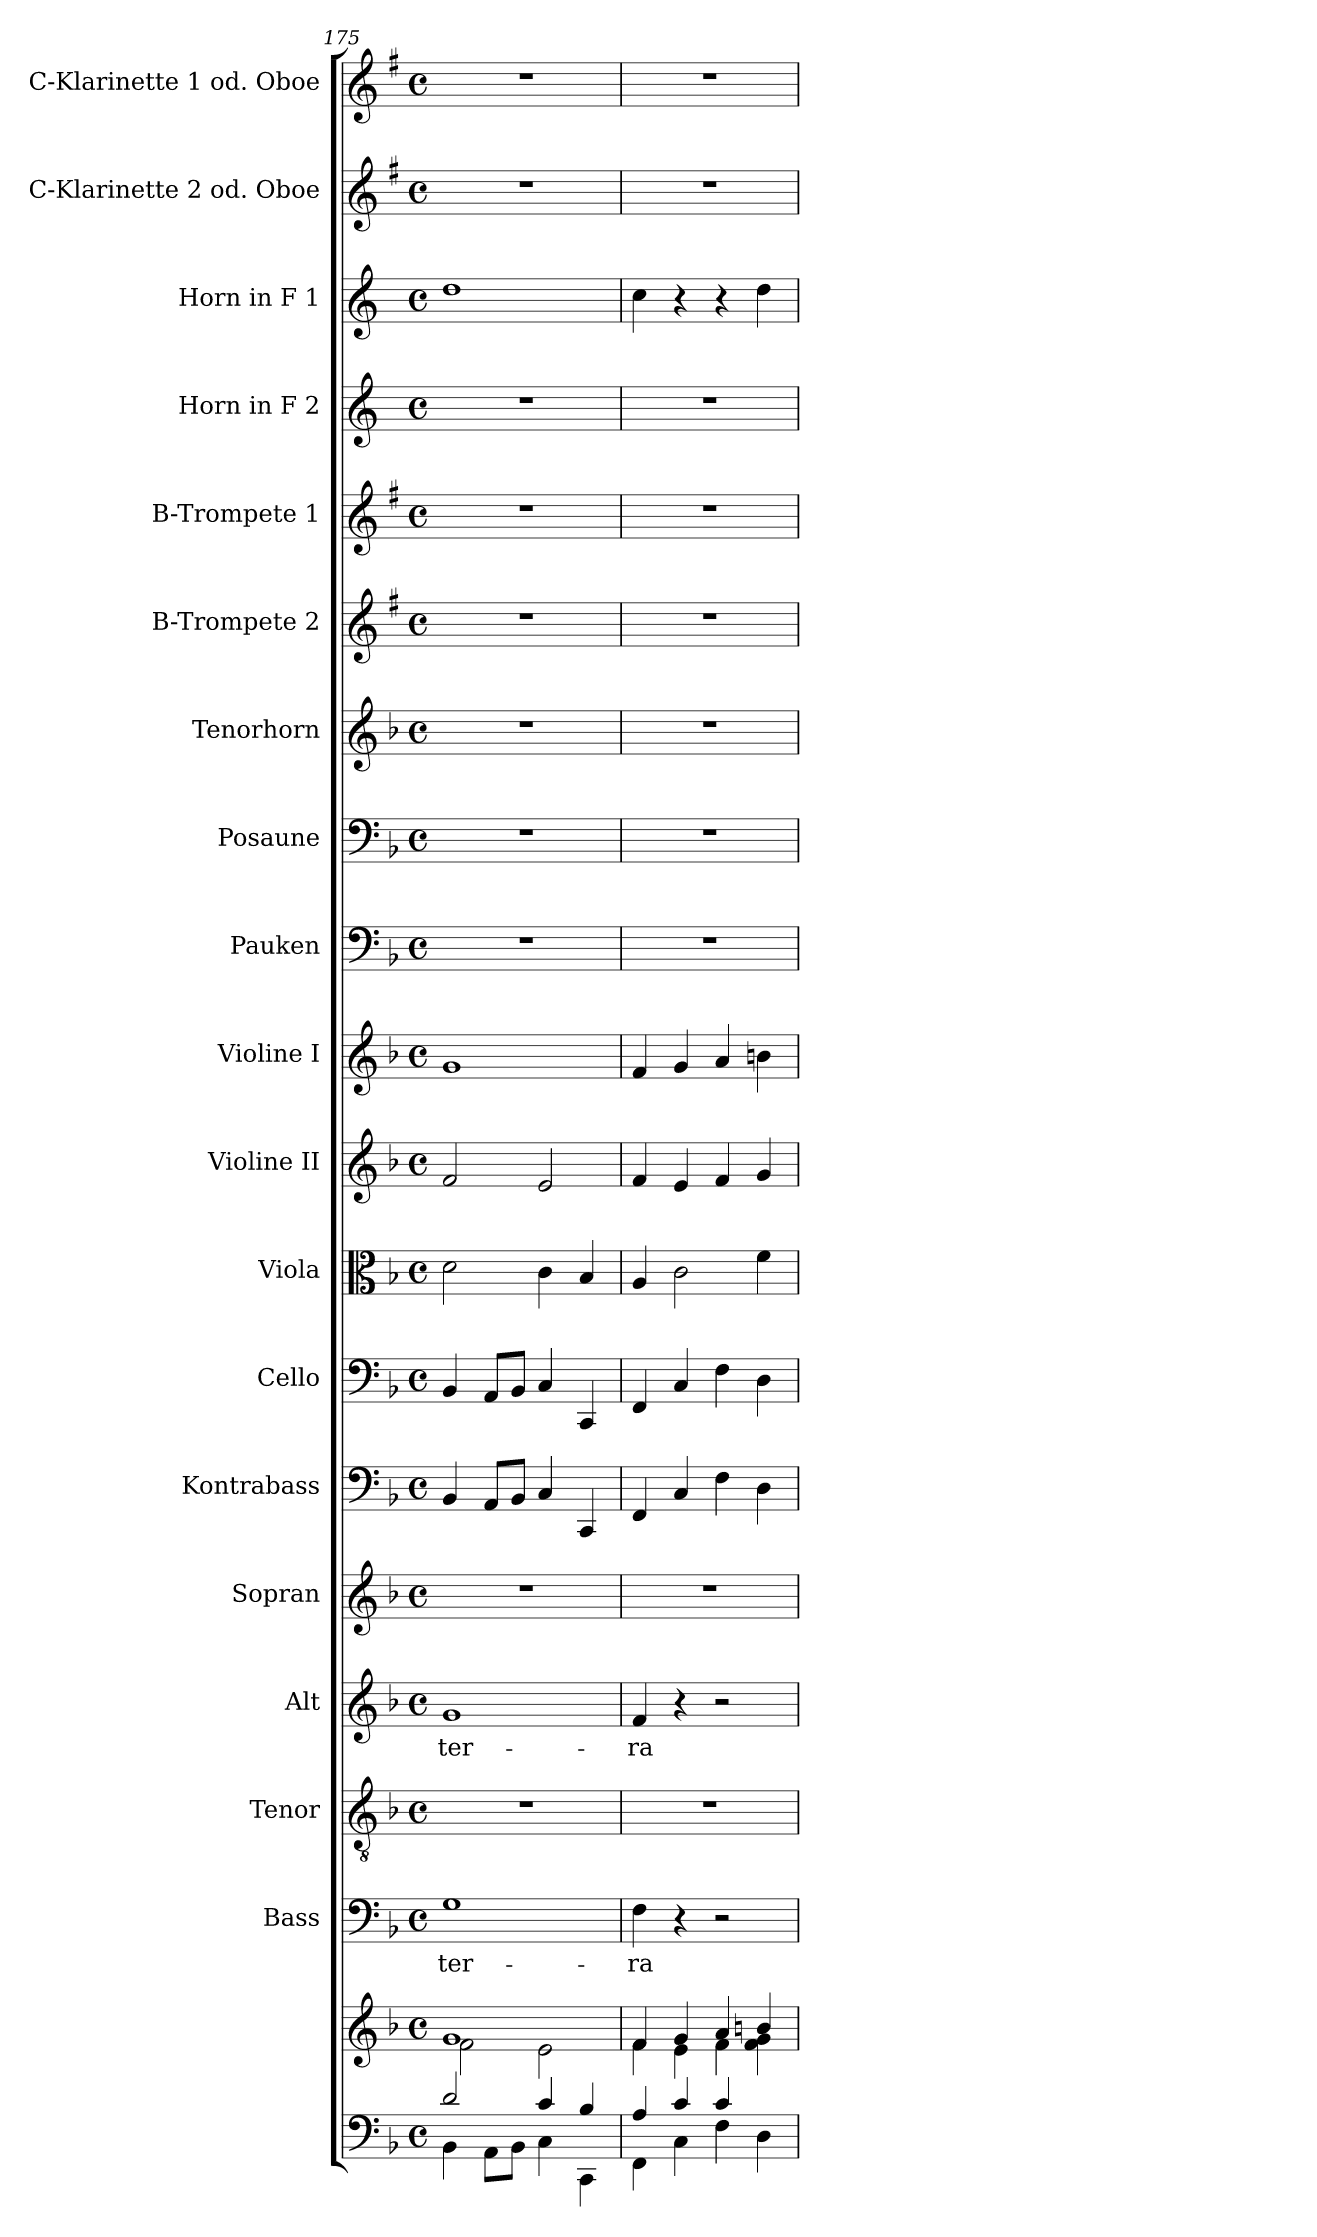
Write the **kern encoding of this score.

**kern	**kern	**kern	**text	**kern	**kern	**text	**kern	**kern	**kern	**kern	**kern	**kern	**kern	**kern	**kern	**kern	**kern	**kern	**kern	**kern	**kern
*part19	*part19	*part18	*part18	*part17	*part16	*part16	*part15	*part14	*part13	*part12	*part11	*part10	*part9	*part8	*part7	*part6	*part5	*part4	*part3	*part2	*part1
*staff20	*staff19	*staff18	*staff18	*staff17	*staff16	*staff16	*staff15	*staff14	*staff13	*staff12	*staff11	*staff10	*staff9	*staff8	*staff7	*staff6	*staff5	*staff4	*staff3	*staff2	*staff1
*	*	*I"Bass	*	*I"Tenor	*I"Alt	*	*I"Sopran	*I"Kontrabass	*I"Cello	*I"Viola	*I"Violine II	*I"Violine I	*I"Pauken	*I"Posaune	*I"Tenorhorn	*I"B-Trompete 2	*I"B-Trompete 1	*I"Horn in F 2	*I"Horn in F 1	*I"C-Klarinette 2 od. Oboe	*I"C-Klarinette 1 od. Oboe
*	*	*I'B.	*	*I'T.	*I'A.	*	*I'S.	*I'Kb.	*	*I'Vla.	*I'Vl. II	*I'Vl. I	*I'Pk.	*I'Pos.	*I'T. Hrn.	*I'B Trp. 2	*I'B Trp. 1	*	*	*I'C Kl. 2	*I'C Kl. 1
*clefF4	*clefG2	*clefF4	*	*clefGv2	*clefG2	*	*clefG2	*clefF4	*clefF4	*clefC3	*clefG2	*clefG2	*clefF4	*clefF4	*clefG2	*clefG2	*clefG2	*clefG2	*clefG2	*clefG2	*clefG2
*	*	*	*	*	*	*	*	*ITrd7c12	*	*	*	*	*	*	*ITrd8c14	*ITrd1c2	*ITrd1c2	*ITrd4c7	*ITrd4c7	*ITrd1c2	*ITrd1c2
*k[b-]	*k[b-]	*k[b-]	*	*k[b-]	*k[b-]	*	*k[b-]	*k[b-]	*k[b-]	*k[b-]	*k[b-]	*k[b-]	*k[b-]	*k[b-]	*k[b-]	*k[b-]	*k[b-]	*k[b-]	*k[b-]	*k[b-]	*k[b-]
*F:	*F:	*F:	*	*F:	*F:	*	*F:	*F:	*F:	*F:	*F:	*F:	*F:	*F:	*F:	*F:	*F:	*F:	*F:	*F:	*F:
*M4/4	*M4/4	*M4/4	*	*M4/4	*M4/4	*	*M4/4	*M4/4	*M4/4	*M4/4	*M4/4	*M4/4	*M4/4	*M4/4	*M4/4	*M4/4	*M4/4	*M4/4	*M4/4	*M4/4	*M4/4
*met(c)	*met(c)	*met(c)	*	*met(c)	*met(c)	*	*met(c)	*met(c)	*met(c)	*met(c)	*met(c)	*met(c)	*met(c)	*met(c)	*met(c)	*met(c)	*met(c)	*met(c)	*met(c)	*met(c)	*met(c)
=175	=175	=175	=175	=175	=175	=175	=175	=175	=175	=175	=175	=175	=175	=175	=175	=175	=175	=175	=175	=175	=175
*^	*^	*	*	*	*	*	*	*	*	*	*	*	*	*	*	*	*	*	*	*	*
!	!	!	!	!	!LO:LY:b	!	!	!LO:LY:b	!	!	!	!	!	!	!	!	!	!	!	!	!	!	!
2d/	4BB-\	1g	2f\	1G	ter-	1r	1g	ter-	1r	4BBB-/	4BB-/	2d\	2f/	1g	1r	1r	1r	1r	1r	1r	1g	1r	1r
.	8AA\L	.	.	.	.	.	.	.	.	8AAA/L	8AA/L	.	.	.	.	.	.	.	.	.	.	.	.
.	8BB-\J	.	.	.	.	.	.	.	.	8BBB-/J	8BB-/J	.	.	.	.	.	.	.	.	.	.	.	.
4c/	4C\	.	2e\	.	.	.	.	.	.	4CC/	4C/	4c\	2e/	.	.	.	.	.	.	.	.	.	.
4B-/	4CC\	.	.	.	.	.	.	.	.	4CCC/	4CC/	4B-/	.	.	.	.	.	.	.	.	.	.	.
=176	=176	=176	=176	=176	=176	=176	=176	=176	=176	=176	=176	=176	=176	=176	=176	=176	=176	=176	=176	=176	=176	=176	=176
!	!	!	!	!	!LO:LY:b	!	!	!LO:LY:b	!	!	!	!	!	!	!	!	!	!	!	!	!	!	!
4A/	4FF\	4f/	4f\	4F\	-ra	1r	4f/	-ra	1r	4FFF/	4FF/	4A/	4f/	4f/	1r	1r	1r	1r	1r	1r	4f\	1r	1r
4c/	4C\	4g/	4e\	4r	.	.	4r	.	.	4CC/	4C/	2c\	4e/	4g/	.	.	.	.	.	.	4r	.	.
4c/	4F\	4a/	4f\	2r	.	.	2r	.	.	4FF\	4F\	.	4f/	4a/	.	.	.	.	.	.	4r	.	.
4ryy	4D\	4bn/	4f\ 4g\	.	.	.	.	.	.	4DD\	4D\	4f\	4g/	4bn\	.	.	.	.	.	.	4g\	.	.
*v	*v	*	*	*	*	*	*	*	*	*	*	*	*	*	*	*	*	*	*	*	*	*	*
*	*v	*v	*	*	*	*	*	*	*	*	*	*	*	*	*	*	*	*	*	*	*	*
=	=	=	=	=	=	=	=	=	=	=	=	=	=	=	=	=	=	=	=	=	=
*-	*-	*-	*-	*-	*-	*-	*-	*-	*-	*-	*-	*-	*-	*-	*-	*-	*-	*-	*-	*-	*-
